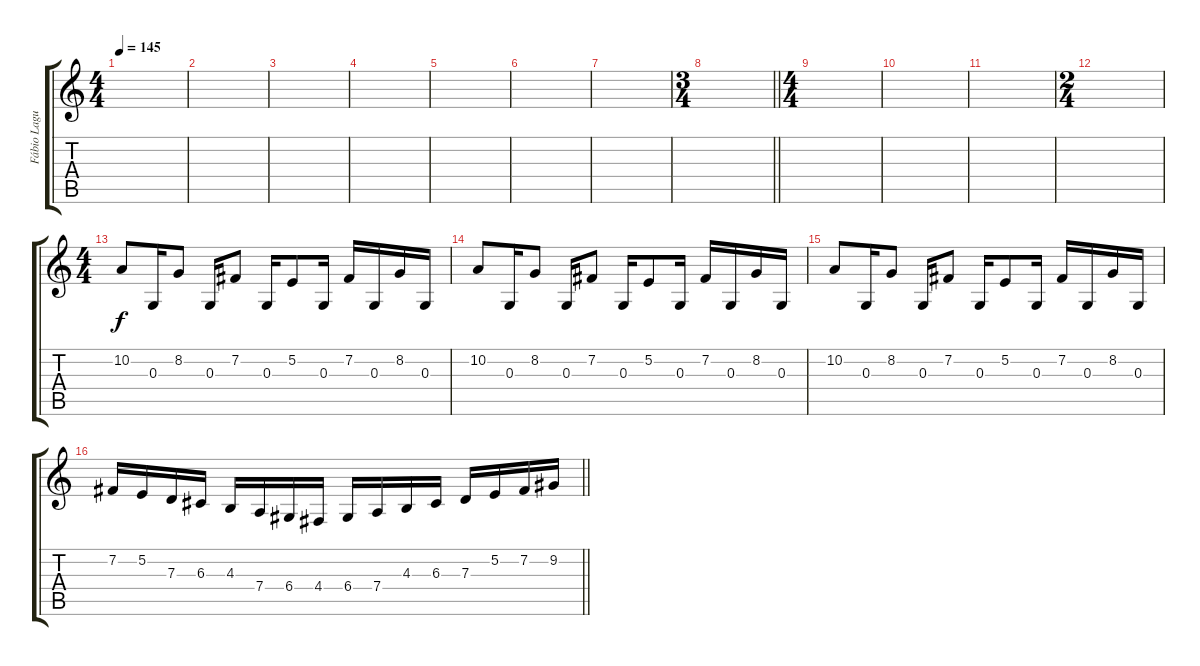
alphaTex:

\track ("Fábio Laguna" "Fábio Lagu") {instrument lead2sawtooth}
\staff {score tabs}
\tuning (E4 B3 G3 D3 A2 E2) {hide}
\ts (4 4)
\tempo 145
\clef g2
\ks c
|
|
|
|
|
|
|
\ts (3 4)
\barLineRight lightlight
|
\ts (4 4)
|
|
|
\ts (2 4)
|
\ts (4 4)
10.2.8{dy f} 0.3.16 8.2.8 0.3.16 7.2.8 0.3.16 5.2.8 0.3.16 7.2.16 0.3.16 8.2.16 0.3.16 |
10.2.8 0.3.16 8.2.8 0.3.16 7.2.8 0.3.16 5.2.8 0.3.16 7.2.16 0.3.16 8.2.16 0.3.16 |
10.2.8 0.3.16 8.2.8 0.3.16 7.2.8 0.3.16 5.2.8 0.3.16 7.2.16 0.3.16 8.2.16 0.3.16 |
\barLineRight lightlight
7.2.16 5.2.16 7.3.16 6.3.16 4.3.16 7.4.16 6.4.16 4.4.16 6.4.16 7.4.16 4.3.16 6.3.16 7.3.16 5.2.16 7.2.16 9.2.16
